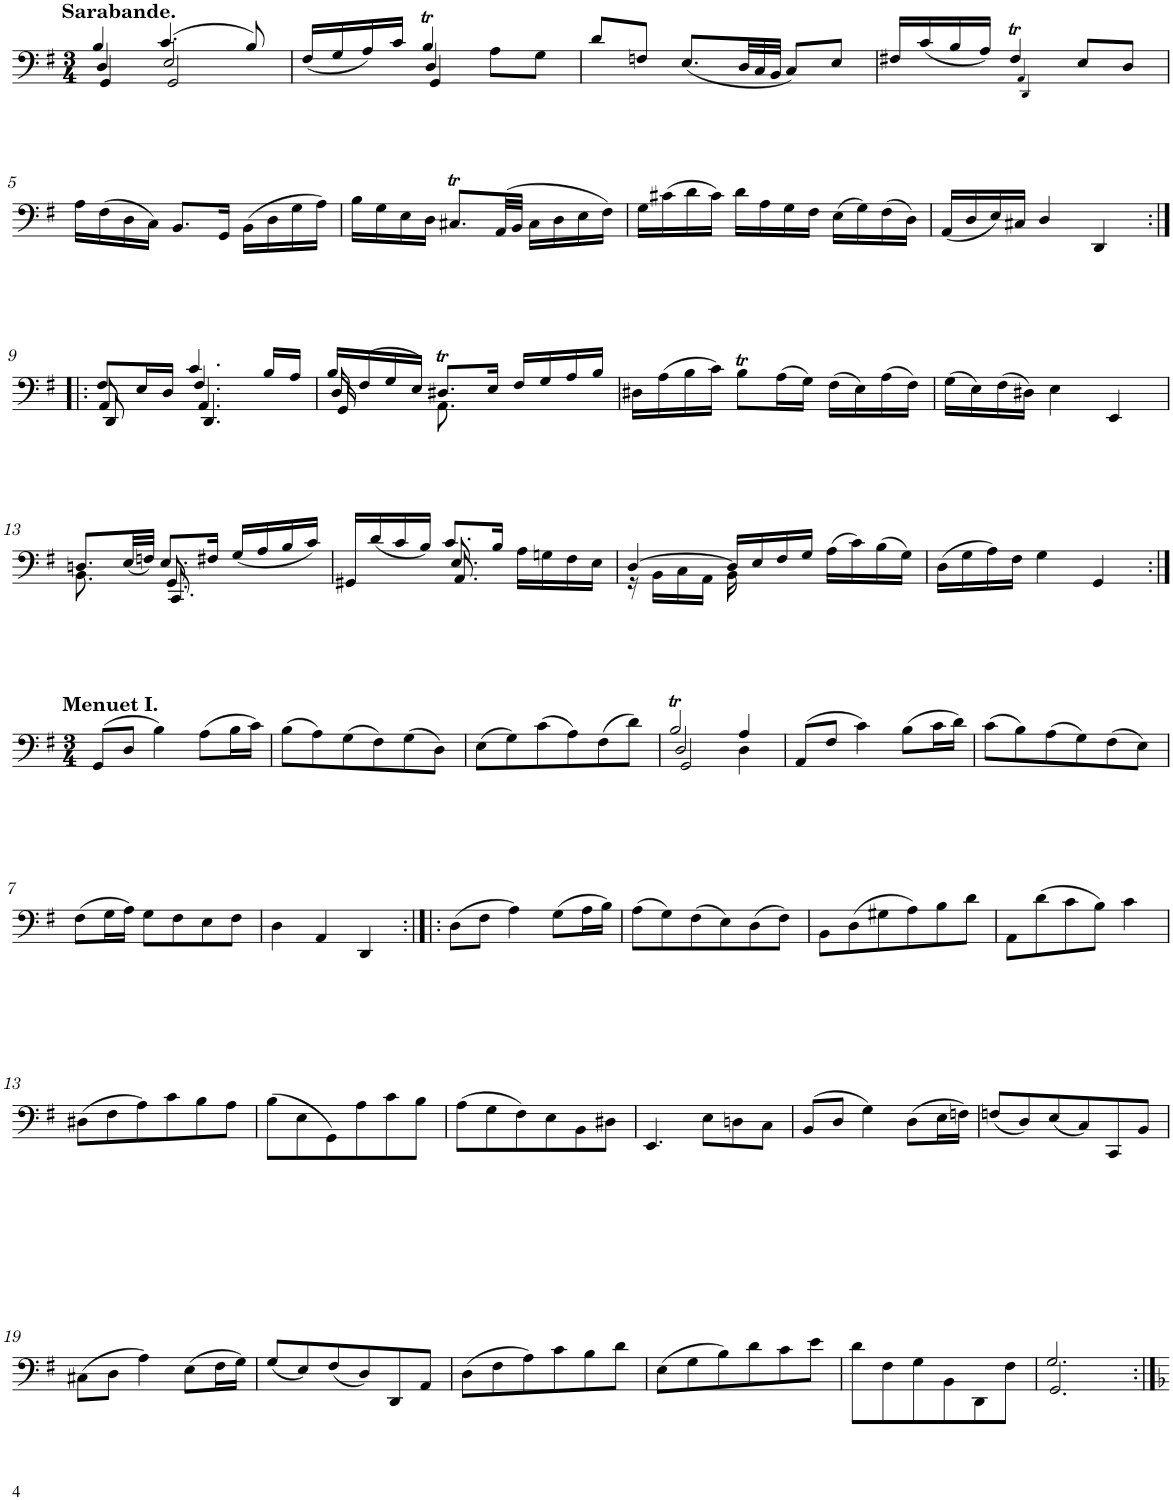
**kern
*part1
*staff1
*I"Violoncello
*I'Vc.
!!LO:PB:g=z
*clefF4
*k[f#]
*M3/4
=1
*^
*	*^
!LO:TX:a:B:t=Sarabande.	!	!
4B/	4D/	4GG/
(4.c/	2E/	2GG/
8B/)	.	.
=2	=2	=2
(16F#/LL	4ryy	4ryy
16G/	.	.
16A/)	.	.
16c/JJ	.	.
4Bt/	4D/	4GG/
8A\L	4ryy	4ryy
8G\J	.	.
*v	*v	*v
=3
8d/L
8Fn/J
(8.E/L
*Xbrackettup
48D/LL
48C/
48BB/JJJ
8C/L)
8E/J
=4
*^
*	*^
16F#X/LL	4ryy	4ryy
(<16c/	.	.
16B/	.	.
16A/JJ)	.	.
4F#t/	4AA!/	4DD!/
8E/L	4ryy	4ryy
8D/J	.	.
*v	*v	*v
!!LO:LB:g=z
=5
16A\LL
(16F#\
16D\
16C\JJ)
8.BB/L
16GG/Jk
(16BB\LL
16D\
16G\
16A\JJ)
=6
16B\LL
16G\
16E\
16D\JJ
8.C#Xt/L
(32AA/LL
32BB/JJJ
16C#\LL
16D\
16E\
16F#\JJ)
=7
16G\LL
(16c#X\
16d\
16c#\JJ)
16d\LL
16A\
16G\
16F#\JJ
(16E\LL
16G\)
(16F#\
16D\JJ)
=8
(16AA/LL
16D/
16E/)
16C#X/JJ
4D/
4DD/
!!LO:LB:g=z
=9:|!|:
*^
*	*^
*	*	*^
8F#/L	8AA/	8DD/	4ryy
16E/L	8ryy	8ryy	.
16D/JJ	.	.	.
4.c/	4.F#/	4.AA/	4.DD/
16B/LL	8ryy	8ryy	8ryy
16A/JJ	.	.	.
*	*	*v	*v
=10	=10	=10
16B/LL	16D/	16GG/
(>16F#/	16ryy	16ryy
16G/	8ryy	8ryy
16E/JJ)	.	.
8.D#Xt/L	8.AA\	2ryy
16E/Jk	16ryy	.
16F#/LL	4ryy	.
16G/	.	.
16A/	.	.
16B/JJ	.	.
*v	*v	*v
=11
16D#X\LL
(16A\
16B\
16c\JJ)
8Bt\L
(16A\L
16G\JJ)
(16F#\LL
16E\)
(16A\
16F#\JJ)
=12
(16G\LL
16E\)
(16F#\
16D#X\JJ)
4E\
4EE/
!!LO:LB:g=z
=13
*^
*	*^
8.Dn/L	8.BB\	4ryy
(<32E/LL	16ryy	.
32Fn/JJJ)	.	.
8.E/L	8.GG/	8.CC/
16F#X/Jk	16ryy	16ryy
(<16G/LL	4ryy	4ryy
16A/	.	.
16B/	.	.
16c/JJ)	.	.
=14	=14	=14
16GG#X/LL	4ryy	4ryy
(<16d/	.	.
16c/	.	.
16B/JJ)	.	.
8.c/L	8.E/	8.AA/
16B/Jk	16ryy	16ryy
16A\LL	4ryy	4ryy
16Gn\	.	.
16F#\	.	.
16E\JJ	.	.
*	*v	*v
=15	=15
[4D/	16r
.	16BB\LL
.	16C\
.	16AA\JJ
16D/LL]	16BB\
16E/	16ryy
16F#/	8ryy
16G/JJ	.
(>16A\LL	4ryy
16c\)	.
(>16B\	.
16G\JJ)	.
*v	*v
=16
(16D\LL
16G\
16A\)
16F#\JJ
4G\
4GG/
!!LO:LB:g=z
=1:|!
*M3/4
!LO:TX:a:B:t=Menuet I.
(8GG/L
8D/J
4B\)
(8A\L
16B\L
16c\JJ)
=2
(8B\L
8A\)
(8G\
8F#\)
(8G\
8D\J)
=3
(8E\L
8G\)
(8c\
8A\)
(8F#\
8d\J)
=4
*^
*	*^
2Bt/	2D/	2GG/
4A/	4D\	4ryy
*v	*v	*v
=5
(8AA/L
8F#/J
4c\)
(8B\L
16c\L
16d\JJ)
=6
(8c\L
8B\)
(8A\
8G\)
(8F#\
8E\J)
!!LO:LB:g=z
=7
(8F#\L
16G\L
16A\JJ)
8G\L
8F#\
8E\
8F#\J
=8
4D\
4AA/
4DD/
=9:|!|:
(8D\L
8F#\J
4A\)
(8G\L
16A\L
16B\JJ)
=10
(8A\L
8G\)
(8F#\
8E\)
(8D\
8F#\J)
=11
8BB\L
(8D\
8G#X\
8A\)
8B\
8d\J
=12
8AA\L
(8d\
8c\
8B\J)
4c\
!!LO:LB:g=z
=13
(8D#X\L
8F#\
8A\)
8c\
8B\
8A\J
=14
(8B\L
8E\
8GG\)
8A\
8c\
8B\J
=15
(8A\L
8G\
8F#\)
8E\
8BB\
8D#X\J
=16
4.EE/
8E\L
8Dn\
8C\J
=17
(8BB/L
8D/J
4G\)
(8D\L
16E\L
16Fn\JJ)
=18
(8Fn/L
8D/)
(8E/
8C/)
8CC/
8BB/J
!!LO:LB:g=z
=19
(8C#X\L
8D\J
4A\)
(8E\L
16F#\L
16G\JJ)
=20
(8G/L
8E/)
(8F#/
8D/)
8DD/
8AA/J
=21
(8D\L
8F#\
8A\)
8c\
8B\
8d\J
=22
(8E\L
8G\
8B\)
8d\
8c\
8e\J
=23
8d\L
8F#\
8G\
8BB\
8DD\
8F#\J
=24
*^
2.G/	2.GG/
*v	*v
=:|!
*-
